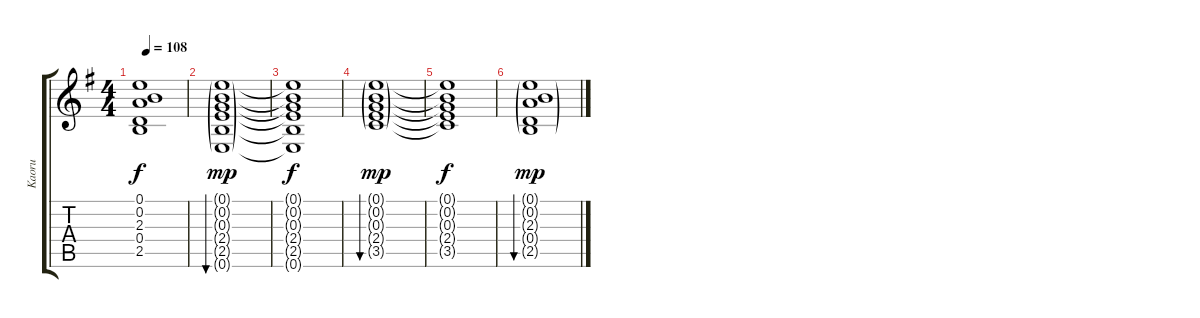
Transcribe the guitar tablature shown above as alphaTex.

\track ("Kaoru" "Kaoru") {instrument overdrivenguitar}
\staff {score tabs}
\tuning (E4 B3 G3 D3 A2 E2) {hide}
\ts (4 4)
\tempo 108
\clef g2
\ks eminor
(0.1{t} 0.2{t} 2.3{t} 0.4{t} 2.5{t}).1{dy f} |
(0.1{g} 0.2{g} 0.3{g} 2.4{g} 2.5{g} 0.6{g}).1{bu 240 dy mp} |
(0.1{t} 0.2{t} 0.3{t} 2.4{t} 2.5{t} 0.6{t}).1{dy f} |
(0.1{g} 0.2{g} 0.3{g} 2.4{g} 3.5{g}).1{bu 240 dy mp volume 0} |
(0.1{t} 0.2{t} 0.3{t} 2.4{t} 3.5{t}).1{dy f} |
(0.1{g} 0.2{g} 2.3{g} 0.4{g} 2.5{g}).1{bu 240 dy mp}
